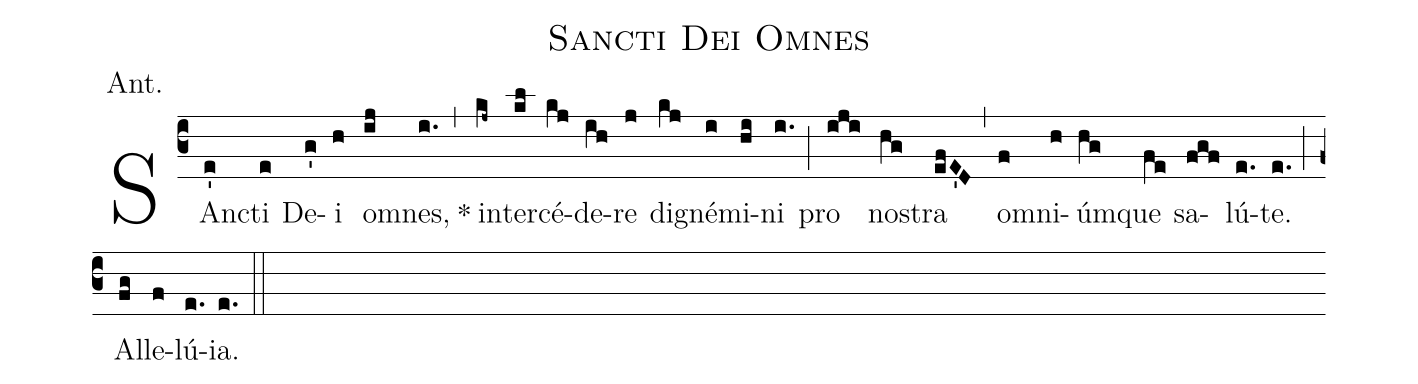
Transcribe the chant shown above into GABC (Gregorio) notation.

name:Sancti Dei Omnes;
office-part:Antiphona;
mode:7;
annotation: Ant.;
%%
(c3) SAnc(e')ti(e) De(g')i(h) om(ij)nes,(i.) *(,)in(kj~)ter(kl)cé(kj)de(ih)re(j) dig(kj)né(i)mi(hi)ni(i.) (;) pro(iji) nos(hg)tra(efE'D) (,) om(f)ni(h)úm(hg)que(fe) sa(fgf)lú(e.)te.(e.) (;) Al(fg)le(f)lú(e.)ia.(e.) (::)
